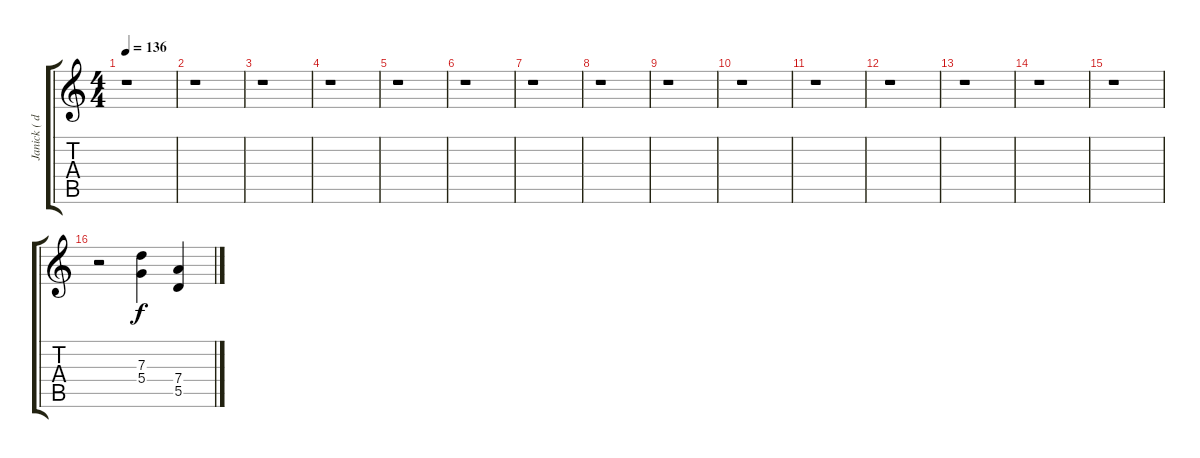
\track ("Janick ( distortion )" "Janick ( d") {instrument overdrivenguitar}
\staff {score tabs}
\tuning (E4 B3 G3 D3 A2 E2) {hide}
\ts (4 4)
\tempo 136
\clef g2
\ks c
r.1{dy f} |
r.1 |
r.1 |
r.1 |
r.1 |
r.1 |
r.1 |
r.1 |
r.1 |
r.1 |
r.1 |
r.1 |
r.1 |
r.1 |
r.1 |
r.2 (7.3 5.4).4 (7.4 5.5).4
